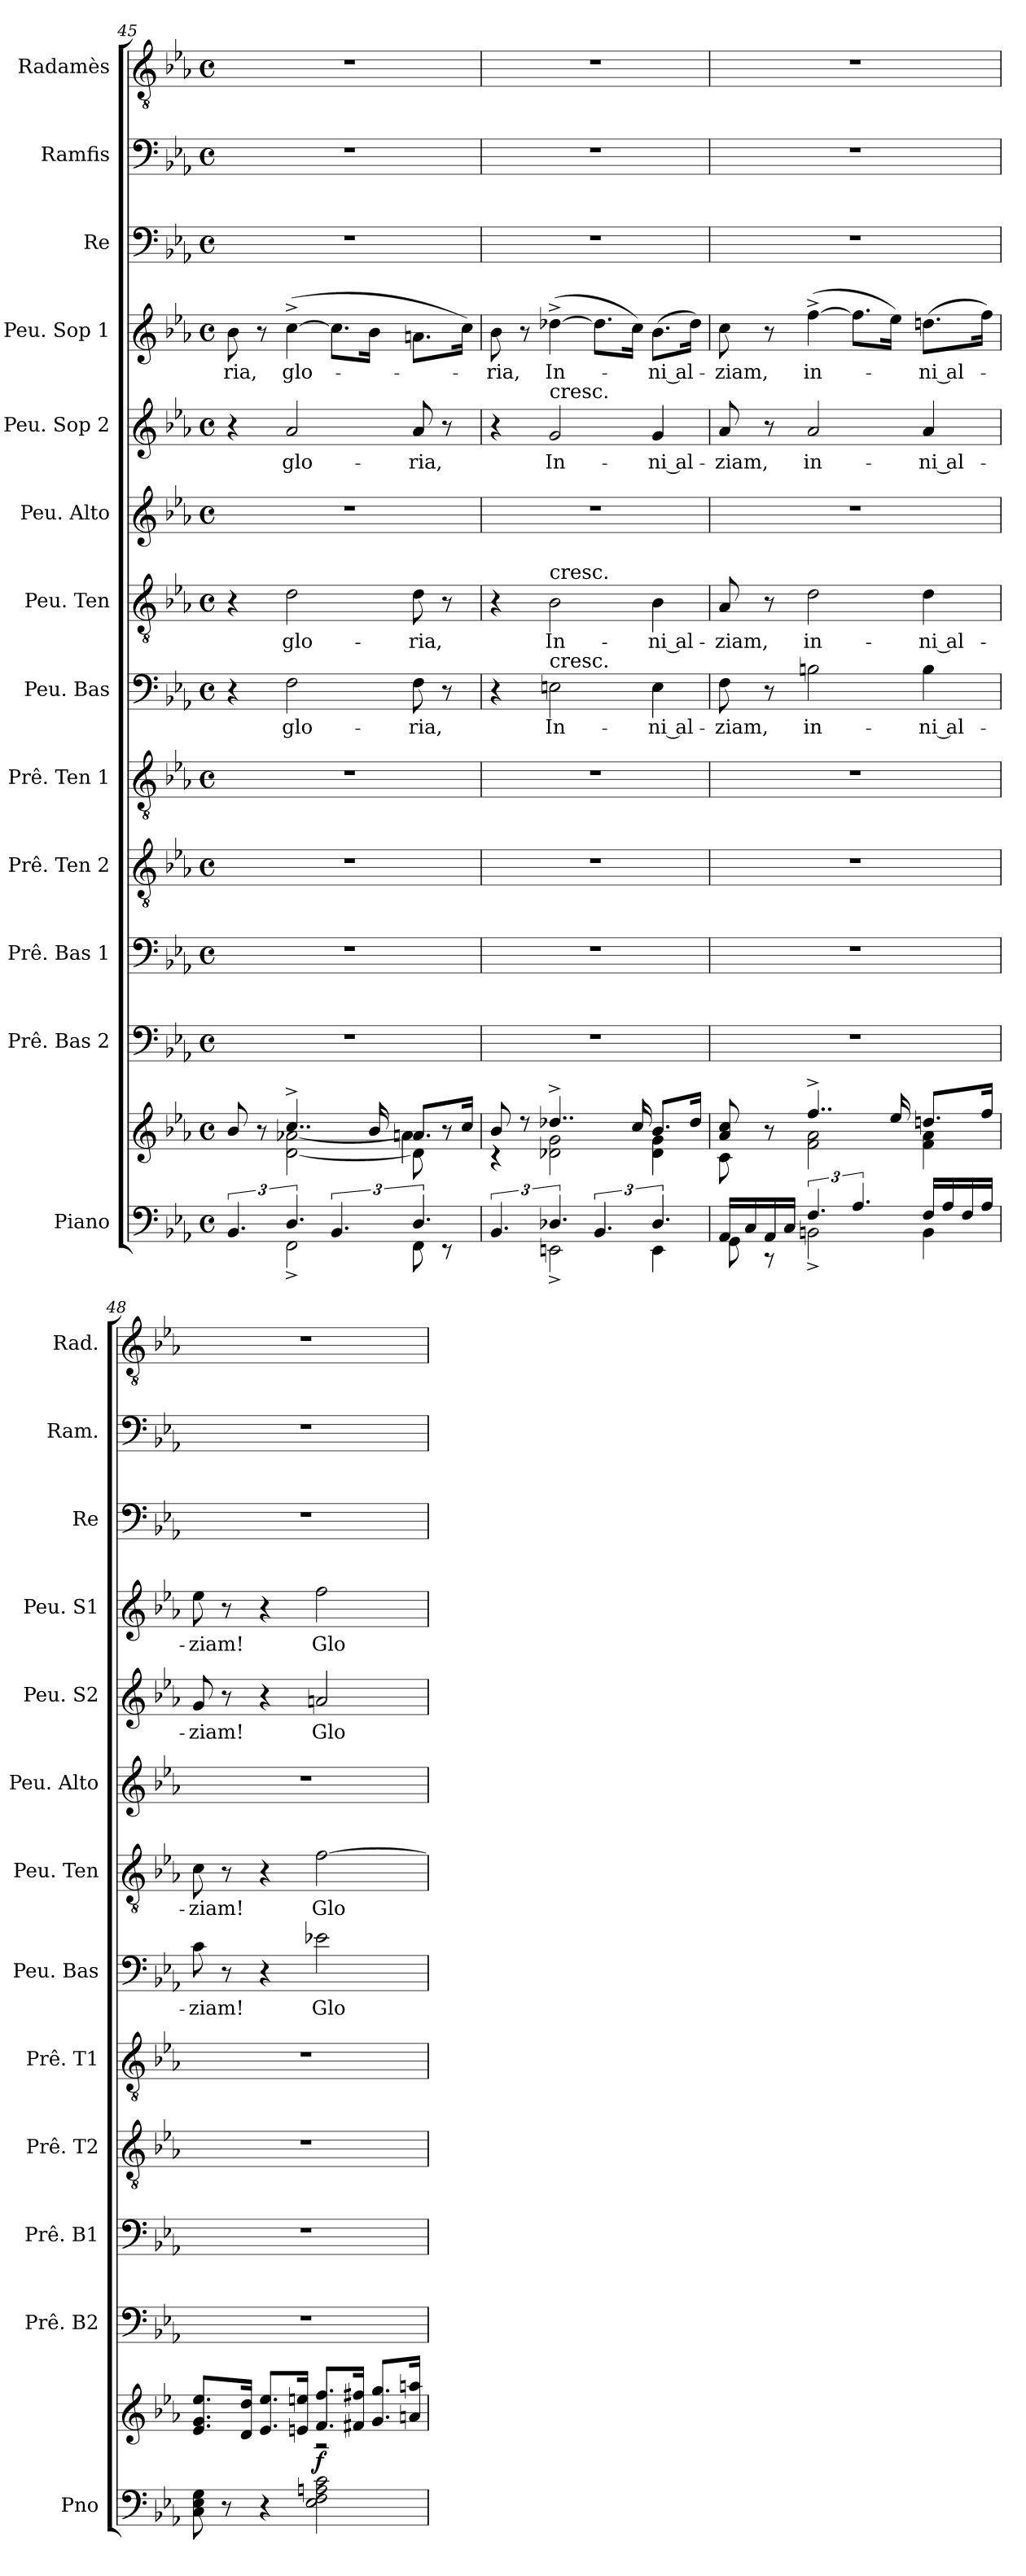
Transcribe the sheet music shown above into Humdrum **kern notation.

**kern	**kern	**dynam	**kern	**kern	**kern	**kern	**kern	**text	**kern	**text	**kern	**kern	**text	**kern	**text	**kern	**kern	**kern
*part13	*part13	*part13	*part12	*part11	*part10	*part9	*part8	*part8	*part7	*part7	*part6	*part5	*part5	*part4	*part4	*part3	*part2	*part1
*staff14	*staff13	*staff13/14	*staff12	*staff11	*staff10	*staff9	*staff8	*staff8	*staff7	*staff7	*staff6	*staff5	*staff5	*staff4	*staff4	*staff3	*staff2	*staff1
*I"Piano	*	*	*I"Prê. Bas 2	*I"Prê. Bas 1	*I"Prê. Ten 2	*I"Prê. Ten 1	*I"Peu. Bas	*	*I"Peu. Ten	*	*I"Peu. Alto	*I"Peu. Sop 2	*	*I"Peu. Sop 1	*	*I"Re	*I"Ramfis	*I"Radamès
*I'Pno	*	*	*I'Prê. B2	*I'Prê. B1	*I'Prê. T2	*I'Prê. T1	*I'Peu. Bas	*	*I'Peu. Ten	*	*I'Peu. Alto	*I'Peu. S2	*	*I'Peu. S1	*	*I'Re	*I'Ram.	*I'Rad.
*clefF4	*clefG2	*	*clefF4	*clefF4	*clefGv2	*clefGv2	*clefF4	*	*clefGv2	*	*clefG2	*clefG2	*	*clefG2	*	*clefF4	*clefF4	*clefGv2
*k[b-e-a-]	*k[b-e-a-]	*	*k[b-e-a-]	*k[b-e-a-]	*k[b-e-a-]	*k[b-e-a-]	*k[b-e-a-]	*	*k[b-e-a-]	*	*k[b-e-a-]	*k[b-e-a-]	*	*k[b-e-a-]	*	*k[b-e-a-]	*k[b-e-a-]	*k[b-e-a-]
*M4/4	*M4/4	*	*M4/4	*M4/4	*M4/4	*M4/4	*M4/4	*	*M4/4	*	*M4/4	*M4/4	*	*M4/4	*	*M4/4	*M4/4	*M4/4
*met(c)	*met(c)	*	*met(c)	*met(c)	*met(c)	*met(c)	*met(c)	*	*met(c)	*	*met(c)	*met(c)	*	*met(c)	*	*met(c)	*met(c)	*met(c)
=45	=45	=45	=45	=45	=45	=45	=45	=45	=45	=45	=45	=45	=45	=45	=45	=45	=45	=45
*^	*^	*	*	*	*	*	*	*	*	*	*	*	*	*	*	*	*	*
*	*	*	*^	*	*	*	*	*	*	*	*	*	*	*	*	*	*	*	*	*
!	!	!	!	!	!	!	!	!	!	!	!	!	!	!	!	!	!	!LO:LY:b:color=#0055FF	!	!	!
6.BB-/	4ryy	8b-/	4ryy	2.ryy	.	1r	1r	1r	1r	4r	.	4r	.	1r	4r	.	8b-\	-ria,	1r	1r	1r
.	.	8r	.	.	.	.	.	.	.	.	.	.	.	.	.	.	8r	.	.	.	.
!	!	!	!	!	!	!	!	!	!	!	!LO:LY:b:color=#0055FF	!	!LO:LY:b:color=#0055FF	!	!	!LO:LY:b:color=#0055FF	!	!LO:LY:b:color=#0055FF	!	!	!
6.D/	2FF^\	4..cc^/	[2d\ [2a-X\	.	.	.	.	.	.	2F\	glo-	2d\	glo-	.	2a-/	glo-	(>[4cc^\	glo-	.	.	.
6.BB-/	.	.	.	.	.	.	.	.	.	.	.	.	.	.	.	.	8.cc\L]	.	.	.	.
.	.	16b-/	.	.	.	.	.	.	.	.	.	.	.	.	.	.	16b-\Jk	.	.	.	.
!	!	!	!	!	!	!	!	!	!	!	!LO:LY:b:color=#0055FF	!	!LO:LY:b:color=#0055FF	!	!	!LO:LY:b:color=#0055FF	!	!	!	!	!
6.D/	8FF\	8.an/L	4a-\]	8d\]	.	.	.	.	.	8F\	-ria,	8d\	-ria,	.	8a-/	-ria,	8.an\L	.	.	.	.
.	8r	.	.	8r	.	.	.	.	.	8r	.	8r	.	.	8r	.	.	.	.	.	.
.	.	16cc/Jk	.	.	.	.	.	.	.	.	.	.	.	.	.	.	16cc\Jk)	.	.	.	.
*	*	*	*v	*v	*	*	*	*	*	*	*	*	*	*	*	*	*	*	*	*	*
!!LO:LB:g=z
=46	=46	=46	=46	=46	=46	=46	=46	=46	=46	=46	=46	=46	=46	=46	=46	=46	=46	=46	=46	=46
!	!	!	!	!	!	!	!	!	!	!	!	!	!	!	!	!	!LO:LY:b:color=#0055FF	!	!	!
6.BB-/	4ryy	8b-/	4r	.	1r	1r	1r	1r	4r	.	4r	.	1r	4r	.	8b-\	-ria,	1r	1r	1r
.	.	8r	.	.	.	.	.	.	.	.	.	.	.	.	.	8r	.	.	.	.
!	!	!	!	!	!	!	!	!	!	!	!	!	!	!LO:TX:a:t=cresc.	!	!	!	!	!	!
!	!	!	!	!	!	!	!	!	!	!	!LO:TX:a:t=cresc.	!	!	!	!	!	!	!	!	!
!	!	!	!	!	!	!	!	!	!LO:TX:a:t=cresc.	!	!	!	!	!	!	!	!	!	!	!
!	!	!	!	!	!	!	!	!	!	!LO:LY:b:color=#0055FF	!	!LO:LY:b:color=#0055FF	!	!	!LO:LY:b:color=#0055FF	!	!LO:LY:b:color=#0055FF	!	!	!
6.D-X/	2EEn^\	4..dd-X^/	2d-X\ 2g\	.	.	.	.	.	2En\	In-	2B-\	In-	.	2g/	In-	(>[4dd-X^\	In-	.	.	.
6.BB-/	.	.	.	.	.	.	.	.	.	.	.	.	.	.	.	8.dd-\L]	.	.	.	.
.	.	16cc/	.	.	.	.	.	.	.	.	.	.	.	.	.	16cc\Jk)	.	.	.	.
!	!	!	!	!	!	!	!	!	!	!LO:LY:b:color=#0055FF	!	!LO:LY:b:color=#0055FF	!	!	!LO:LY:b:color=#0055FF	!	!LO:LY:b:color=#0055FF	!	!	!
6.D-/	4EE\	8.b-/L	4d-\ 4g\	.	.	.	.	.	4E\	ni al-	4B-\	ni al-	.	4g/	ni al-	(>8.b-\L	ni al-	.	.	.
.	.	16dd-/Jk	.	.	.	.	.	.	.	.	.	.	.	.	.	16dd-\Jk)	.	.	.	.
=47	=47	=47	=47	=47	=47	=47	=47	=47	=47	=47	=47	=47	=47	=47	=47	=47	=47	=47	=47	=47
!	!	!	!	!	!	!	!	!	!	!LO:LY:b:color=#0055FF	!	!LO:LY:b:color=#0055FF	!	!	!LO:LY:b:color=#0055FF	!	!LO:LY:b:color=#0055FF	!	!	!
16AA-/LL	8GG\	8a-/ 8cc/	8c\	.	1r	1r	1r	1r	8F\	-ziam,	8A-/	-ziam,	1r	8a-/	-ziam,	8cc\	-ziam,	1r	1r	1r
16C/	.	.	.	.	.	.	.	.	.	.	.	.	.	.	.	.	.	.	.	.
16AA-/	8r	8r	8ryy	.	.	.	.	.	8r	.	8r	.	.	8r	.	8r	.	.	.	.
16C/JJ	.	.	.	.	.	.	.	.	.	.	.	.	.	.	.	.	.	.	.	.
!	!	!	!	!	!	!	!	!	!	!LO:LY:b:color=#0055FF	!	!LO:LY:b:color=#0055FF	!	!	!LO:LY:b:color=#0055FF	!	!LO:LY:b:color=#0055FF	!	!	!
6.F/	2BBn^\	4..ff^/	2f\ 2a-\	.	.	.	.	.	2Bn\	in-	2d\	in-	.	2a-/	in-	(>[4ff^\	in-	.	.	.
6.A-/	.	.	.	.	.	.	.	.	.	.	.	.	.	.	.	8.ff\L]	.	.	.	.
.	.	16ee-/	.	.	.	.	.	.	.	.	.	.	.	.	.	16ee-\Jk)	.	.	.	.
!	!	!	!	!	!	!	!	!	!	!LO:LY:b:color=#0055FF	!	!LO:LY:b:color=#0055FF	!	!	!LO:LY:b:color=#0055FF	!	!LO:LY:b:color=#0055FF	!	!	!
16F/LL	4BB\	8.ddn/L	4f\ 4a-\	.	.	.	.	.	4B\	ni al-	4d\	ni al-	.	4a-/	ni al-	(>8.ddn\L	ni al-	.	.	.
16A-/	.	.	.	.	.	.	.	.	.	.	.	.	.	.	.	.	.	.	.	.
16F/	.	.	.	.	.	.	.	.	.	.	.	.	.	.	.	.	.	.	.	.
16A-/JJ	.	16ff/Jk	.	.	.	.	.	.	.	.	.	.	.	.	.	16ff\Jk)	.	.	.	.
*v	*v	*	*	*	*	*	*	*	*	*	*	*	*	*	*	*	*	*	*	*
=48	=48	=48	=48	=48	=48	=48	=48	=48	=48	=48	=48	=48	=48	=48	=48	=48	=48	=48	=48
!	!	!	!	!	!	!	!	!	!LO:LY:b:color=#0055FF	!	!LO:LY:b:color=#0055FF	!	!	!LO:LY:b:color=#0055FF	!	!LO:LY:b:color=#0055FF	!	!	!
8C\ 8E-\ 8G\	8.e-/ 8.g/ 8.ee-/L	2ryy	.	1r	1r	1r	1r	8c\	-ziam!	8c\	-ziam!	1r	8g/	-ziam!	8ee-\	-ziam!	1r	1r	1r
8r	.	.	.	.	.	.	.	8r	.	8r	.	.	8r	.	8r	.	.	.	.
.	16d/ 16dd/Jk	.	.	.	.	.	.	.	.	.	.	.	.	.	.	.	.	.	.
4r	8.e-/ 8.ee-/L	.	.	.	.	.	.	4r	.	4r	.	.	4r	.	4r	.	.	.	.
.	16en/ 16een/Jk	.	.	.	.	.	.	.	.	.	.	.	.	.	.	.	.	.	.
!	!	!	!LO:DY:a=2	!	!	!	!	!	!LO:LY:b:color=#0055FF	!	!LO:LY:b:color=#0055FF	!	!	!LO:LY:b:color=#0055FF	!	!LO:LY:b:color=#0055FF	!	!	!
2E-\ 2F\ 2An\ 2c\	8.f/ 8.ff/L	2r	f	.	.	.	.	2e-X\	Glo-	[2f\	Glo-	.	2an/	Glo-	2ff\	Glo-	.	.	.
.	16f#X/ 16ff#X/Jk	.	.	.	.	.	.	.	.	.	.	.	.	.	.	.	.	.	.
.	8.g/ 8.gg/L	.	.	.	.	.	.	.	.	.	.	.	.	.	.	.	.	.	.
.	16an/ 16aan/Jk	.	.	.	.	.	.	.	.	.	.	.	.	.	.	.	.	.	.
*	*v	*v	*	*	*	*	*	*	*	*	*	*	*	*	*	*	*	*	*
=	=	=	=	=	=	=	=	=	=	=	=	=	=	=	=	=	=	=
*-	*-	*-	*-	*-	*-	*-	*-	*-	*-	*-	*-	*-	*-	*-	*-	*-	*-	*-
